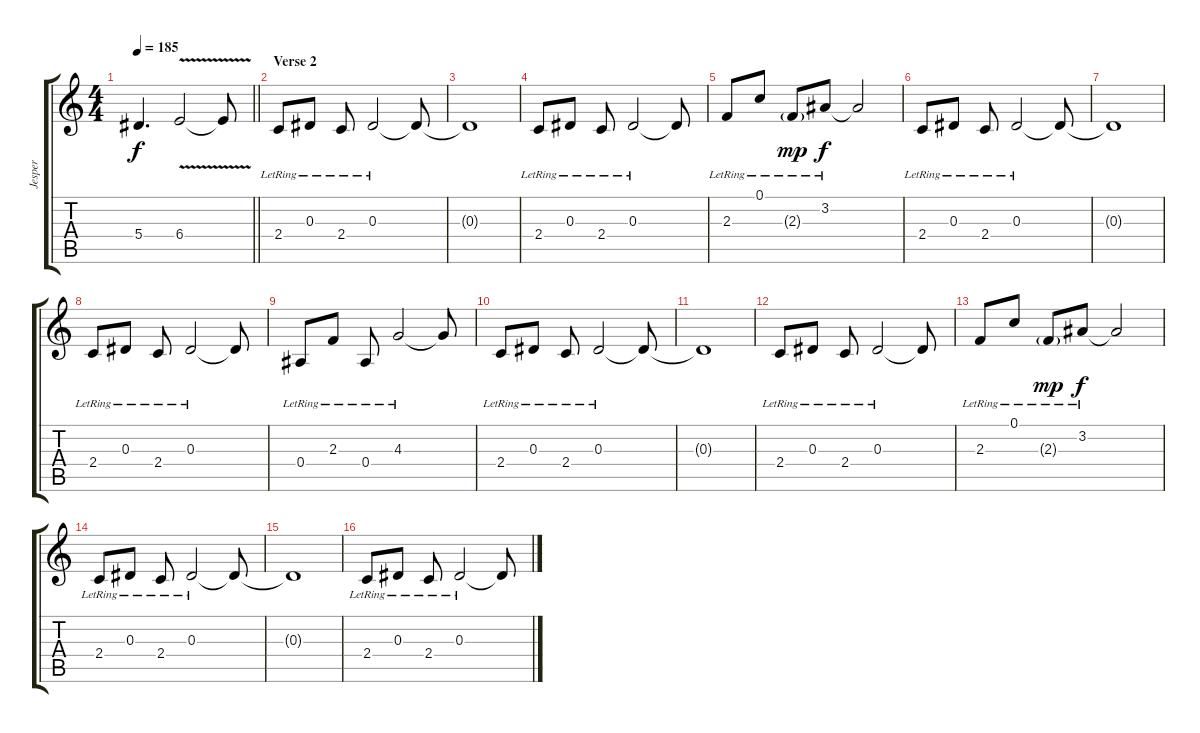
\track ("Jesper" "Jesper") {instrument distortionguitar}
\staff {score tabs}
\tuning (C4 G3 Eb3 Bb2 F2 C2) {hide}
\ts (4 4)
\tempo 185
\clef g2
\barLineRight lightlight
\ks c
5.4{t}.4{d dy f} 6.4{v}.2 6.4{t}.8 |
\section ("" "Verse 2")
2.4{lr}.8{volume 13 balance 14 instrument electricguitarjazz} 0.3{lr}.8 2.4{lr}.8 0.3{lr}.2 0.3{t}.8 |
0.3{t}.1 |
2.4{lr}.8 0.3{lr}.8 2.4{lr}.8 0.3{lr}.2 0.3{t}.8 |
2.3{lr}.8 0.1{lr}.8 2.3{g lr}.8{dy mp} 3.2{lr}.8{dy f} 3.2{t}.2 |
2.4{lr}.8 0.3{lr}.8 2.4{lr}.8 0.3{lr}.2 0.3{t}.8 |
0.3{t}.1 |
2.4{lr}.8 0.3{lr}.8 2.4{lr}.8 0.3{lr}.2 0.3{t}.8 |
0.4{lr}.8 2.3{lr}.8 0.4{lr}.8 4.3{lr}.2 4.3{t}.8 |
2.4{lr}.8 0.3{lr}.8 2.4{lr}.8 0.3{lr}.2 0.3{t}.8 |
0.3{t}.1 |
2.4{lr}.8 0.3{lr}.8 2.4{lr}.8 0.3{lr}.2 0.3{t}.8 |
2.3{lr}.8 0.1{lr}.8 2.3{g lr}.8{dy mp} 3.2{lr}.8{dy f} 3.2{t}.2 |
2.4{lr}.8 0.3{lr}.8 2.4{lr}.8 0.3{lr}.2 0.3{t}.8 |
0.3{t}.1 |
2.4{lr}.8 0.3{lr}.8 2.4{lr}.8 0.3{lr}.2 0.3{t}.8
